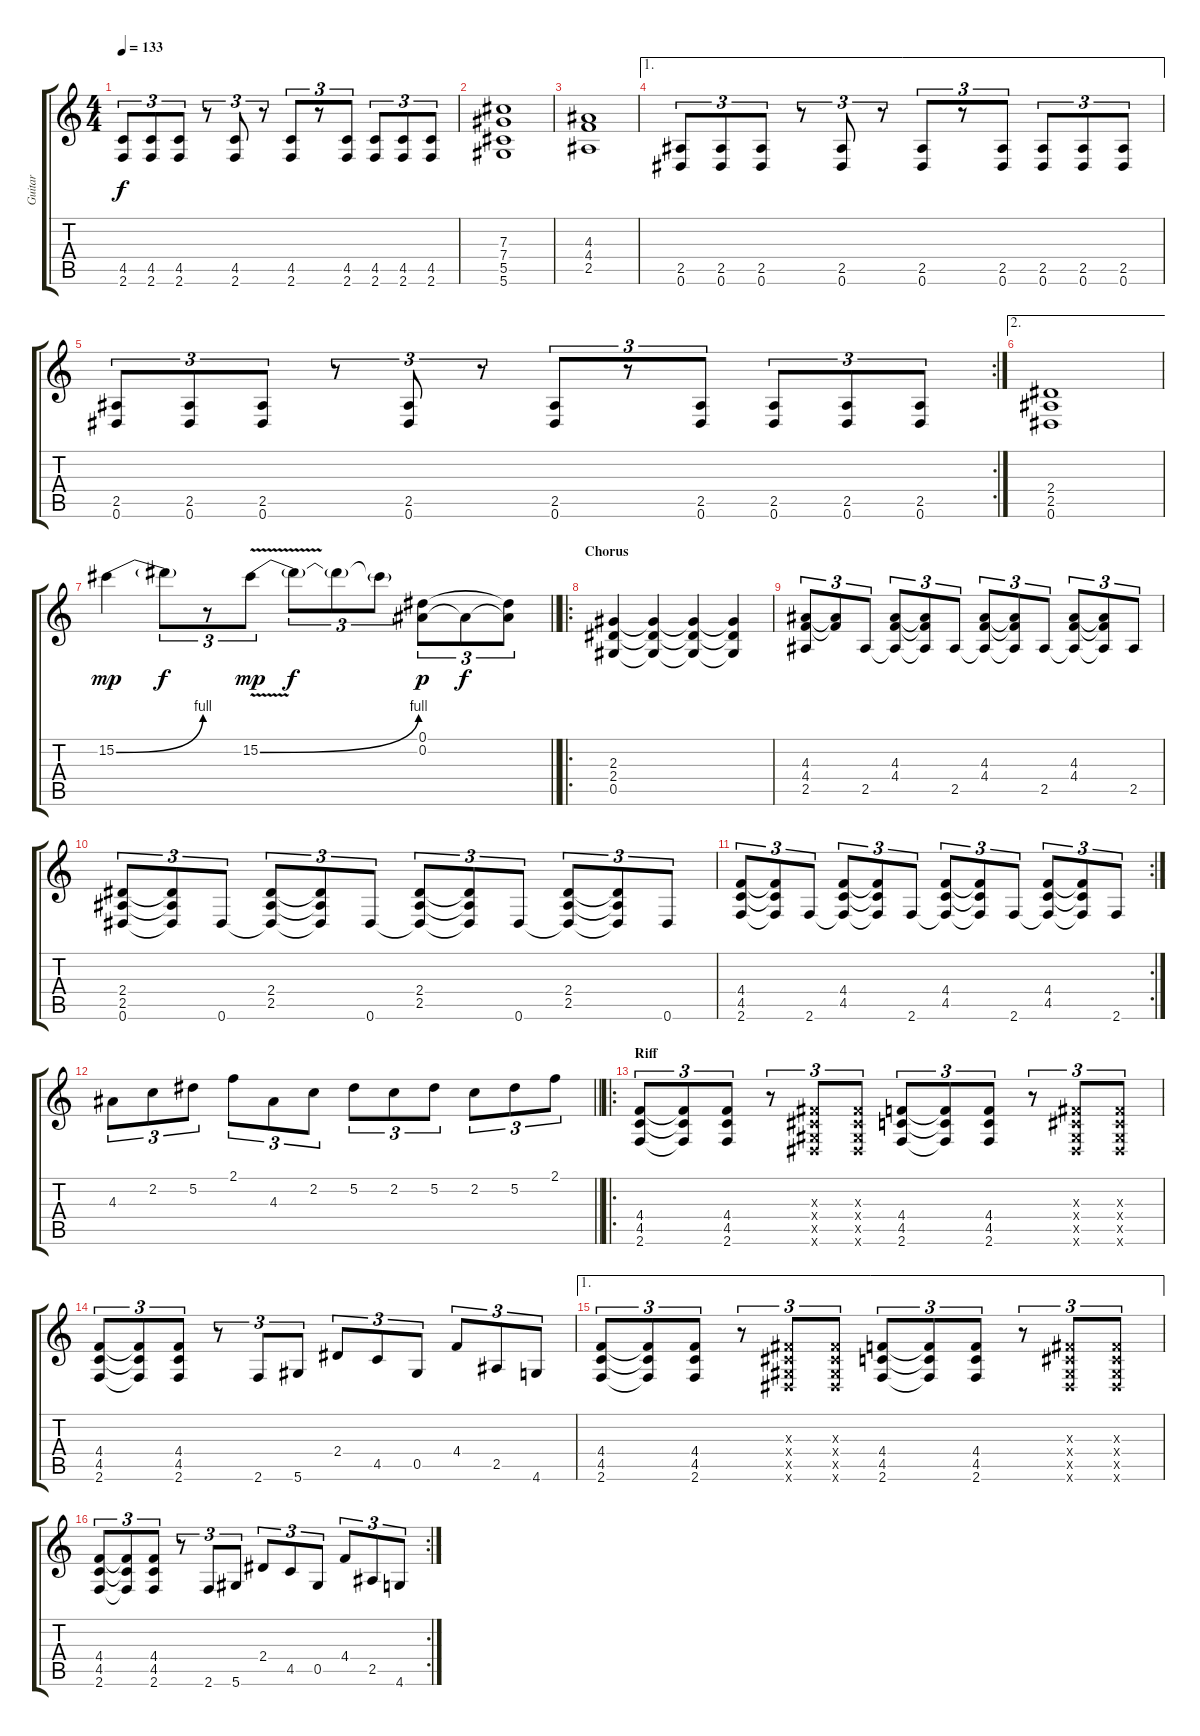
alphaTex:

\track ("Guitar" "Guitar") {instrument distortionguitar}
\staff {score tabs}
\tuning (Eb4 Bb3 Gb3 Db3 Ab2 Eb2) {hide}
\ts (4 4)
\tempo 133
\clef g2
\ks c
(4.5 2.6).8{tu (3 2) dy f} (4.5 2.6).8{tu (3 2)} (4.5 2.6).8{tu (3 2)} r.8{tu (3 2)} (4.5 2.6).8{tu (3 2)} r.8{tu (3 2)} (4.5 2.6).8{tu (3 2)} r.8{tu (3 2)} (4.5 2.6).8{tu (3 2)} (4.5 2.6).8{tu (3 2)} (4.5 2.6).8{tu (3 2)} (4.5 2.6).8{tu (3 2)} |
(7.3 7.4 5.5 5.6).1 |
(4.3 4.4 2.5).1 |
\ae 1
(2.5 0.6).8{tu (3 2)} (2.5 0.6).8{tu (3 2)} (2.5 0.6).8{tu (3 2)} r.8{tu (3 2)} (2.5 0.6).8{tu (3 2)} r.8{tu (3 2)} (2.5 0.6).8{tu (3 2)} r.8{tu (3 2)} (2.5 0.6).8{tu (3 2)} (2.5 0.6).8{tu (3 2)} (2.5 0.6).8{tu (3 2)} (2.5 0.6).8{tu (3 2)} |
\rc 2
(2.5 0.6).8{tu (3 2)} (2.5 0.6).8{tu (3 2)} (2.5 0.6).8{tu (3 2)} r.8{tu (3 2)} (2.5 0.6).8{tu (3 2)} r.8{tu (3 2)} (2.5 0.6).8{tu (3 2)} r.8{tu (3 2)} (2.5 0.6).8{tu (3 2)} (2.5 0.6).8{tu (3 2)} (2.5 0.6).8{tu (3 2)} (2.5 0.6).8{tu (3 2)} |
\ae 2
(2.4 2.5 0.6).1 |
\barLineRight lightlight
15.2{be (bend 0 0 60 4)}.4{dy mp} 15.2{t}.8{tu (3 2) dy f} r.8{tu (3 2)} 15.2{be (bend 0 0 60 4) v}.8{tu (3 2) dy mp} 15.2{t}.8{tu (3 2) dy f} 15.2{t}.8{tu (3 2)} 15.2{t}.8{tu (3 2)} (0.1 0.2).8{tu (3 2) dy p} 0.2{t}.8{tu (3 2) dy f} (0.1{t} 0.2{t}).8{tu (3 2)} |
\ro
\section ("" "Chorus")
(2.3 2.4 0.5).4 (2.3{t} 2.4{t} 0.5{t}).4 (2.3{t} 2.4{t} 0.5{t}).4 (2.3{t} 2.4{t} 0.5{t}).4 |
(4.3 4.4 2.5).8{tu (3 2)} (4.3{t} 4.4{t}).8{tu (3 2)} 2.5.8{tu (3 2)} (4.3 4.4 2.5{t}).8{tu (3 2)} (4.3{t} 4.4{t} 2.5{t}).8{tu (3 2)} 2.5.8{tu (3 2)} (4.3 4.4 2.5{t}).8{tu (3 2)} (4.3{t} 4.4{t} 2.5{t}).8{tu (3 2)} 2.5.8{tu (3 2)} (4.3 4.4 2.5{t}).8{tu (3 2)} (4.3{t} 4.4{t} 2.5{t}).8{tu (3 2)} 2.5.8{tu (3 2)} |
(2.4 2.5 0.6).8{tu (3 2)} (2.4{t} 2.5{t} 0.6{t}).8{tu (3 2)} 0.6.8{tu (3 2)} (2.4 2.5 0.6{t}).8{tu (3 2)} (2.4{t} 2.5{t} 0.6{t}).8{tu (3 2)} 0.6.8{tu (3 2)} (2.4 2.5 0.6{t}).8{tu (3 2)} (2.4{t} 2.5{t} 0.6{t}).8{tu (3 2)} 0.6.8{tu (3 2)} (2.4 2.5 0.6{t}).8{tu (3 2)} (2.4{t} 2.5{t} 0.6{t}).8{tu (3 2)} 0.6.8{tu (3 2)} |
\rc 2
(4.4 4.5 2.6).8{tu (3 2)} (4.4{t} 4.5{t} 2.6{t}).8{tu (3 2)} 2.6.8{tu (3 2)} (4.4 4.5 2.6{t}).8{tu (3 2)} (4.4{t} 4.5{t} 2.6{t}).8{tu (3 2)} 2.6.8{tu (3 2)} (4.4 4.5 2.6{t}).8{tu (3 2)} (4.4{t} 4.5{t} 2.6{t}).8{tu (3 2)} 2.6.8{tu (3 2)} (4.4 4.5 2.6{t}).8{tu (3 2)} (4.4{t} 4.5{t} 2.6{t}).8{tu (3 2)} 2.6.8{tu (3 2)} |
\barLineRight lightlight
4.3.8{tu (3 2)} 2.2.8{tu (3 2)} 5.2.8{tu (3 2)} 2.1.8{tu (3 2)} 4.3.8{tu (3 2)} 2.2.8{tu (3 2)} 5.2.8{tu (3 2)} 2.2.8{tu (3 2)} 5.2.8{tu (3 2)} 2.2.8{tu (3 2)} 5.2.8{tu (3 2)} 2.1.8{tu (3 2)} |
\ro
\section ("" "Riff")
(4.4 4.5 2.6).8{tu (3 2)} (4.4{t} 4.5{t} 2.6{t}).8{tu (3 2)} (4.4 4.5 2.6).8{tu (3 2)} r.8{tu (3 2)} (0.3{x} 0.4{x} 0.5{x} 0.6{x}).8{tu (3 2)} (0.3{x} 0.4{x} 0.5{x} 0.6{x}).8{tu (3 2)} (4.4 4.5 2.6).8{tu (3 2)} (4.4{t} 4.5{t} 2.6{t}).8{tu (3 2)} (4.4 4.5 2.6).8{tu (3 2)} r.8{tu (3 2)} (0.3{x} 0.4{x} 0.5{x} 0.6{x}).8{tu (3 2)} (0.3{x} 0.4{x} 0.5{x} 0.6{x}).8{tu (3 2)} |
(4.4 4.5 2.6).8{tu (3 2)} (4.4{t} 4.5{t} 2.6{t}).8{tu (3 2)} (4.4 4.5 2.6).8{tu (3 2)} r.8{tu (3 2)} 2.6.8{tu (3 2)} 5.6.8{tu (3 2)} 2.4.8{tu (3 2)} 4.5.8{tu (3 2)} 0.5.8{tu (3 2)} 4.4.8{tu (3 2)} 2.5.8{tu (3 2)} 4.6.8{tu (3 2)} |
\ae 1
(4.4 4.5 2.6).8{tu (3 2)} (4.4{t} 4.5{t} 2.6{t}).8{tu (3 2)} (4.4 4.5 2.6).8{tu (3 2)} r.8{tu (3 2)} (0.3{x} 0.4{x} 0.5{x} 0.6{x}).8{tu (3 2)} (0.3{x} 0.4{x} 0.5{x} 0.6{x}).8{tu (3 2)} (4.4 4.5 2.6).8{tu (3 2)} (4.4{t} 4.5{t} 2.6{t}).8{tu (3 2)} (4.4 4.5 2.6).8{tu (3 2)} r.8{tu (3 2)} (0.3{x} 0.4{x} 0.5{x} 0.6{x}).8{tu (3 2)} (0.3{x} 0.4{x} 0.5{x} 0.6{x}).8{tu (3 2)} |
\rc 2
(4.4 4.5 2.6).8{tu (3 2)} (4.4{t} 4.5{t} 2.6{t}).8{tu (3 2)} (4.4 4.5 2.6).8{tu (3 2)} r.8{tu (3 2)} 2.6.8{tu (3 2)} 5.6.8{tu (3 2)} 2.4.8{tu (3 2)} 4.5.8{tu (3 2)} 0.5.8{tu (3 2)} 4.4.8{tu (3 2)} 2.5.8{tu (3 2)} 4.6.8{tu (3 2)}
